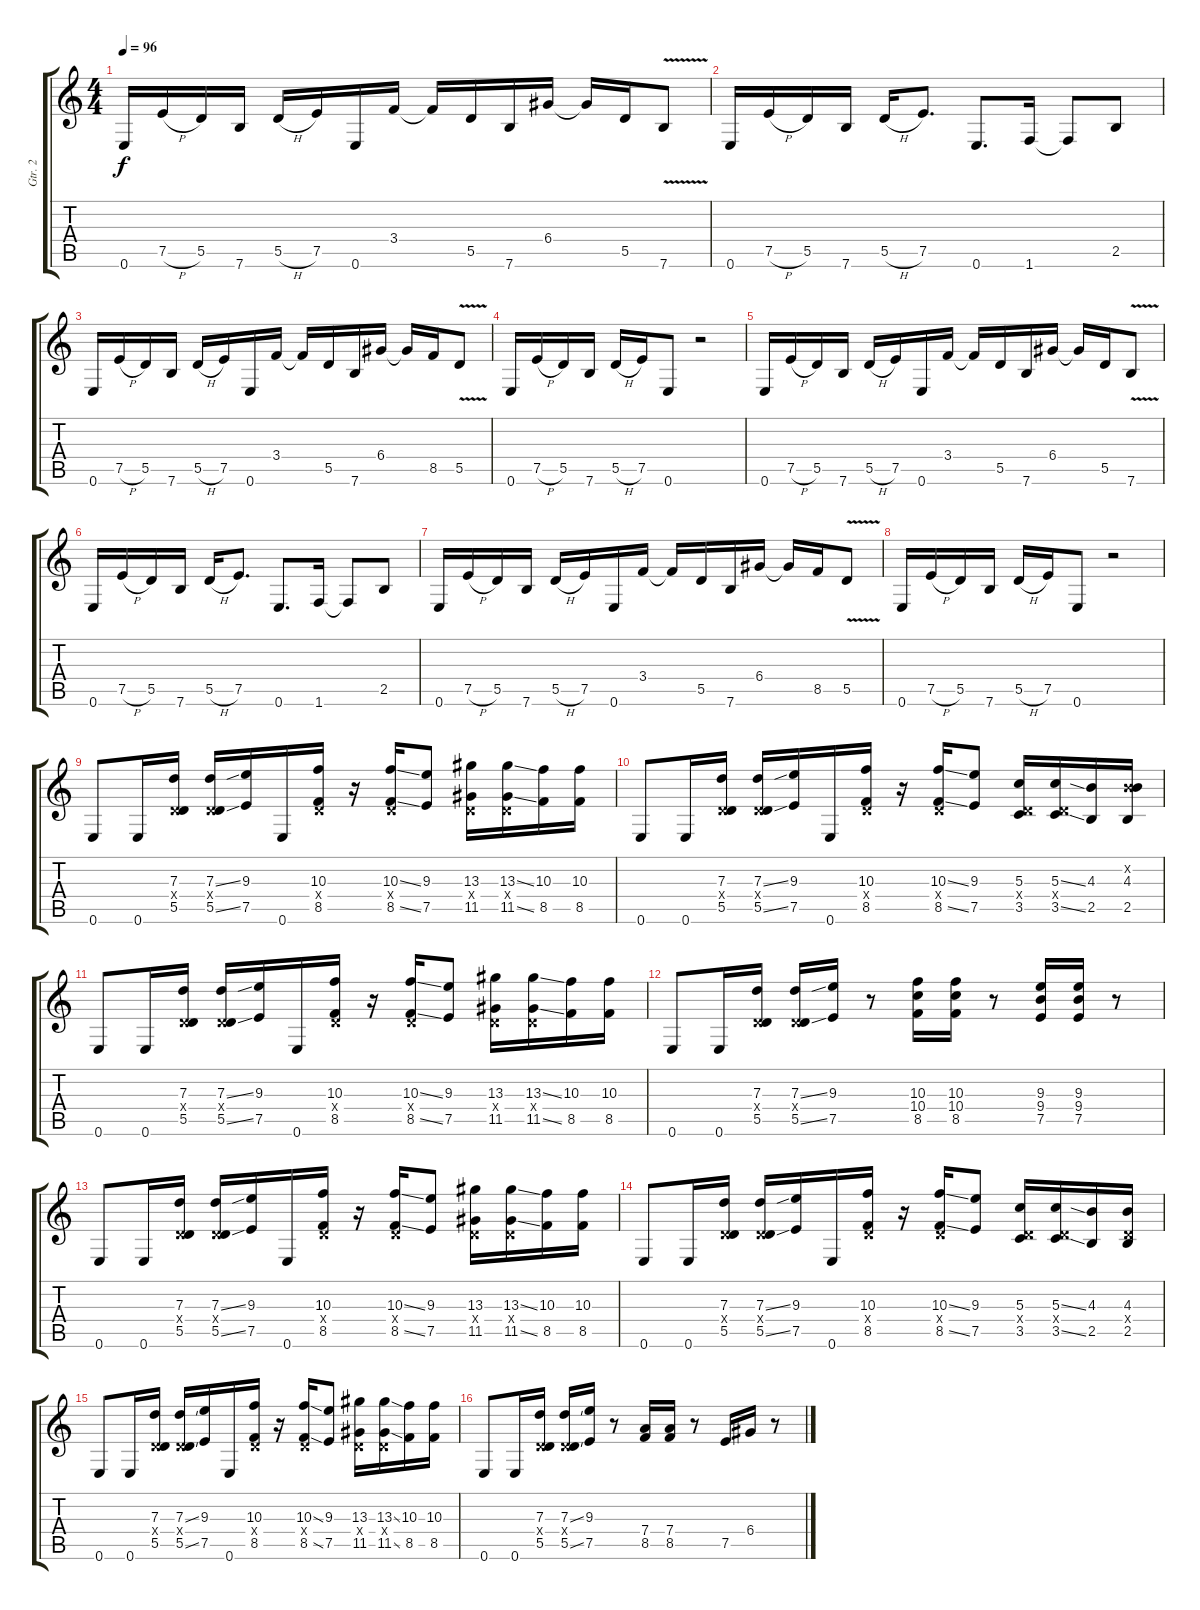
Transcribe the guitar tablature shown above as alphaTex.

\track ("Gtr. 2" "Gtr. 2") {instrument distortionguitar}
\staff {score tabs}
\tuning (E4 B3 G3 D3 A2 E2) {hide}
\ts (4 4)
\tempo 96
\clef g2
\ks c
0.6.16{dy f instrument distortionguitar} 7.5{h}.16 5.5.16 7.6.16 5.5{h}.16 7.5.16 0.6.16 3.4.16 3.4{t}.16 5.5.16 7.6.16 6.4.16 6.4{t}.16 5.5.16 7.6{v}.8 |
0.6.16 7.5{h}.16 5.5.16 7.6.16 5.5{h}.16 7.5.8{d} 0.6.8{d} 1.6.16 1.6{t}.8 2.5.8 |
0.6.16 7.5{h}.16 5.5.16 7.6.16 5.5{h}.16 7.5.16 0.6.16 3.4.16 3.4{t}.16 5.5.16 7.6.16 6.4.16 6.4{t}.16 8.5.16 5.5{v}.8 |
0.6.16 7.5{h}.16 5.5.16 7.6.16 5.5{h}.16 7.5.16 0.6.8 r.2 |
0.6.16 7.5{h}.16 5.5.16 7.6.16 5.5{h}.16 7.5.16 0.6.16 3.4.16 3.4{t}.16 5.5.16 7.6.16 6.4.16 6.4{t}.16 5.5.16 7.6{v}.8 |
0.6.16 7.5{h}.16 5.5.16 7.6.16 5.5{h}.16 7.5.8{d} 0.6.8{d} 1.6.16 1.6{t}.8 2.5.8 |
0.6.16 7.5{h}.16 5.5.16 7.6.16 5.5{h}.16 7.5.16 0.6.16 3.4.16 3.4{t}.16 5.5.16 7.6.16 6.4.16 6.4{t}.16 8.5.16 5.5{v}.8 |
0.6.16 7.5{h}.16 5.5.16 7.6.16 5.5{h}.16 7.5.16 0.6.8 r.2 |
0.6.8 0.6.16 (7.3 0.4{x} 5.5).16 (7.3{ss} 0.4{x} 5.5{ss}).16 (9.3 7.5).16 0.6.16 (10.3 0.4{x} 8.5).16 r.16 (10.3{ss} 0.4{x} 8.5{ss}).16 (9.3 7.5).8 (13.3 0.4{x} 11.5).16 (13.3{ss} 0.4{x} 11.5{ss}).16 (10.3 8.5).16 (10.3 8.5).16 |
0.6.8 0.6.16 (7.3 0.4{x} 5.5).16 (7.3{ss} 0.4{x} 5.5{ss}).16 (9.3 7.5).16 0.6.16 (10.3 0.4{x} 8.5).16 r.16 (10.3{ss} 0.4{x} 8.5{ss}).16 (9.3 7.5).8 (5.3 0.4{x} 3.5).16 (5.3{ss} 0.4{x} 3.5{ss}).16 (4.3 2.5).16 (0.2{x} 4.3 2.5).16 |
0.6.8 0.6.16 (7.3 0.4{x} 5.5).16 (7.3{ss} 0.4{x} 5.5{ss}).16 (9.3 7.5).16 0.6.16 (10.3 0.4{x} 8.5).16 r.16 (10.3{ss} 0.4{x} 8.5{ss}).16 (9.3 7.5).8 (13.3 0.4{x} 11.5).16 (13.3{ss} 0.4{x} 11.5{ss}).16 (10.3 8.5).16 (10.3 8.5).16 |
0.6.8 0.6.16 (7.3 0.4{x} 5.5).16 (7.3{ss} 0.4{x} 5.5{ss}).16 (9.3 7.5).16 r.8 (10.3 10.4 8.5).16 (10.3 10.4 8.5).16 r.8 (9.3 9.4 7.5).16 (9.3 9.4 7.5).16 r.8 |
0.6.8 0.6.16 (7.3 0.4{x} 5.5).16 (7.3{ss} 0.4{x} 5.5{ss}).16 (9.3 7.5).16 0.6.16 (10.3 0.4{x} 8.5).16 r.16 (10.3{ss} 0.4{x} 8.5{ss}).16 (9.3 7.5).8 (13.3 0.4{x} 11.5).16 (13.3{ss} 0.4{x} 11.5{ss}).16 (10.3 8.5).16 (10.3 8.5).16 |
0.6.8 0.6.16 (7.3 0.4{x} 5.5).16 (7.3{ss} 0.4{x} 5.5{ss}).16 (9.3 7.5).16 0.6.16 (10.3 0.4{x} 8.5).16 r.16 (10.3{ss} 0.4{x} 8.5{ss}).16 (9.3 7.5).8 (5.3 0.4{x} 3.5).16 (5.3{ss} 0.4{x} 3.5{ss}).16 (4.3 2.5).16 (4.3 0.4{x} 2.5).16 |
0.6.8 0.6.16 (7.3 0.4{x} 5.5).16 (7.3{ss} 0.4{x} 5.5{ss}).16 (9.3 7.5).16 0.6.16 (10.3 0.4{x} 8.5).16 r.16 (10.3{ss} 0.4{x} 8.5{ss}).16 (9.3 7.5).8 (13.3 0.4{x} 11.5).16 (13.3{ss} 0.4{x} 11.5{ss}).16 (10.3 8.5).16 (10.3 8.5).16 |
0.6.8 0.6.16 (7.3 0.4{x} 5.5).16 (7.3{ss} 0.4{x} 5.5{ss}).16 (9.3 7.5).16 r.8 (7.4 8.5).16 (7.4 8.5).16 r.8 7.5.16 6.4.16 r.8
